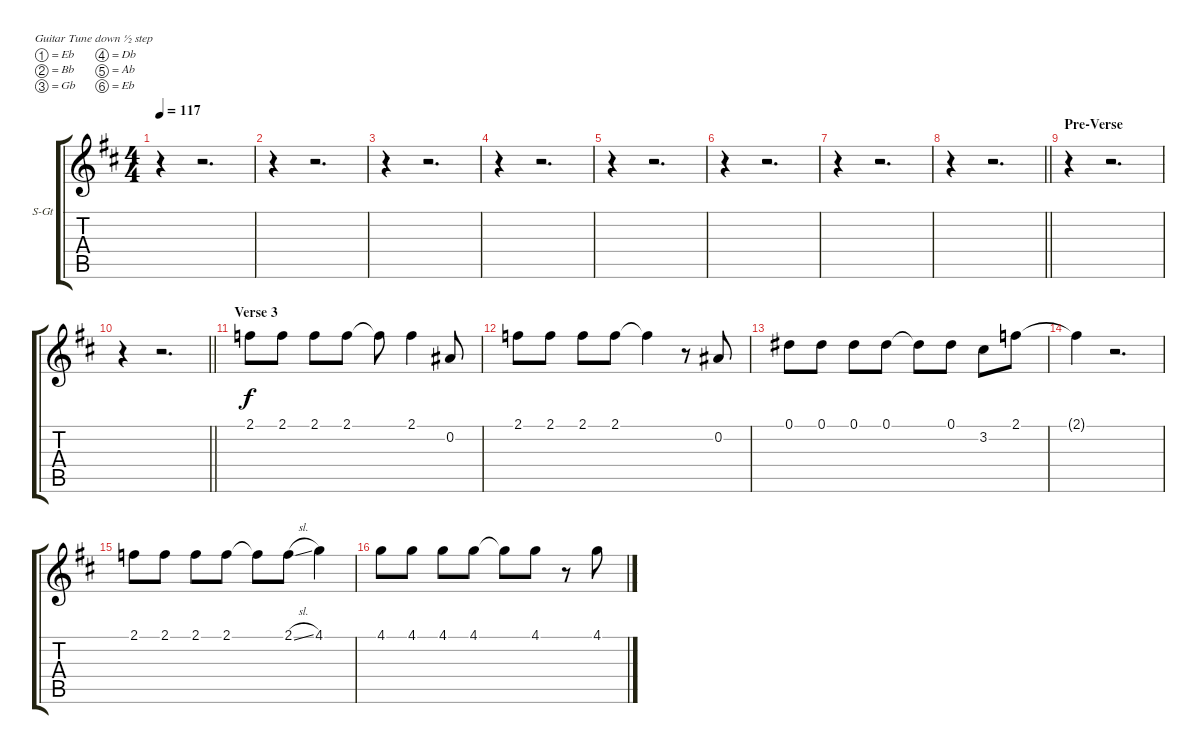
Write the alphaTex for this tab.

\bracketExtendMode groupsimilarinstruments
\firstSystemTrackNameOrientation horizontal
\otherSystemsTrackNameOrientation horizontal
\track ("Вокал" "S-Gt") {instrument trumpet}
\staff {score tabs}
\tuning (Eb4 Bb3 Gb3 Db3 Ab2 Eb2)
\displaytranspose 12
\ts (4 4)
\tempo 117
\clef g2
\ks bminor
r.4{dy f} r.2{d} |
r.4 r.2{d} |
r.4 r.2{d} |
r.4 r.2{d} |
r.4 r.2{d} |
r.4 r.2{d} |
r.4 r.2{d} |
\barLineRight lightlight
r.4 r.2{d} |
\section ("" "Pre-Verse")
r.4 r.2{d} |
\barLineRight lightlight
r.4 r.2{d} |
\section ("" "Verse 3")
\ks d
2.1.8 2.1.8 2.1.8 2.1.8 2.1{t}.8 2.1.4 0.2.8 |
2.1.8 2.1.8 2.1.8 2.1.8 2.1{t}.4 r.8 0.2.8 |
0.1.8 0.1.8 0.1.8 0.1.8 0.1{t}.8 0.1.8 3.2.8 2.1.8 |
2.1{t}.4 r.2{d} |
2.1.8 2.1.8 2.1.8 2.1.8 2.1{t}.8 2.1{sl}.8 4.1.4 |
4.1.8 4.1.8 4.1.8 4.1.8 4.1{t}.8 4.1.8 r.8 4.1.8
